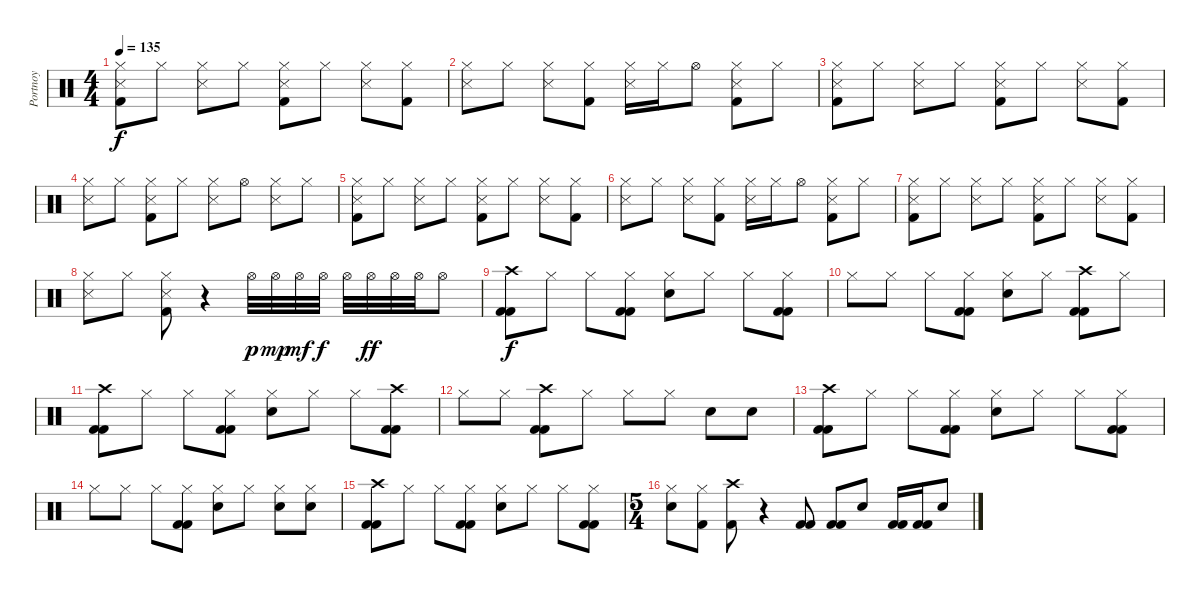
\track ("Portnoy" "Portnoy") {instrument percussion}
\staff {score}
\articulation defaults
\ts (4 4)
\tempo 135
\clef neutral
\ks c
("Kick (hit) 2" "Snare (side stick) 3" "Hi-Hat (closed)").8{dy f} "Hi-Hat (closed)".8 ("Snare (side stick) 3" "Hi-Hat (closed)").8 "Hi-Hat (closed)".8 ("Kick (hit) 2" "Snare (side stick) 3" "Hi-Hat (closed)").8 "Hi-Hat (closed)".8 ("Snare (side stick) 3" "Hi-Hat (closed)").8 ("Kick (hit) 2" "Hi-Hat (closed)").8 |
("Snare (side stick) 3" "Hi-Hat (closed)").8 "Hi-Hat (closed)".8 ("Snare (side stick) 3" "Hi-Hat (closed)").8 ("Kick (hit) 2" "Hi-Hat (closed)").8 ("Snare (side stick) 3" "Hi-Hat (closed)").16 "Hi-Hat (closed)".16 "Hi-Hat (open)".8 ("Kick (hit) 2" "Snare (side stick) 3" "Hi-Hat (closed)").8 "Hi-Hat (closed)".8 |
("Kick (hit) 2" "Snare (side stick) 3" "Hi-Hat (closed)").8 "Hi-Hat (closed)".8 ("Snare (side stick) 3" "Hi-Hat (closed)").8 "Hi-Hat (closed)".8 ("Kick (hit) 2" "Snare (side stick) 3" "Hi-Hat (closed)").8 "Hi-Hat (closed)".8 ("Snare (side stick) 3" "Hi-Hat (closed)").8 ("Kick (hit) 2" "Hi-Hat (closed)").8 |
("Snare (side stick) 3" "Hi-Hat (closed)").8 "Hi-Hat (closed)".8 ("Kick (hit) 2" "Snare (side stick) 3" "Hi-Hat (closed)").8 "Hi-Hat (closed)".8 ("Snare (side stick) 3" "Hi-Hat (closed)").8 "Hi-Hat (open)".8 ("Snare (side stick) 3" "Hi-Hat (closed)").8 "Hi-Hat (closed)".8 |
("Kick (hit) 2" "Snare (side stick) 3" "Hi-Hat (closed)").8 "Hi-Hat (closed)".8 ("Snare (side stick) 3" "Hi-Hat (closed)").8 "Hi-Hat (closed)".8 ("Kick (hit) 2" "Snare (side stick) 3" "Hi-Hat (closed)").8 "Hi-Hat (closed)".8 ("Snare (side stick) 3" "Hi-Hat (closed)").8 ("Kick (hit) 2" "Hi-Hat (closed)").8 |
("Snare (side stick) 3" "Hi-Hat (closed)").8 "Hi-Hat (closed)".8 ("Snare (side stick) 3" "Hi-Hat (closed)").8 ("Kick (hit) 2" "Hi-Hat (closed)").8 ("Snare (side stick) 3" "Hi-Hat (closed)").16 "Hi-Hat (closed)".16 "Hi-Hat (open)".8 ("Kick (hit) 2" "Snare (side stick) 3" "Hi-Hat (closed)").8 "Hi-Hat (closed)".8 |
("Kick (hit) 2" "Snare (side stick) 3" "Hi-Hat (closed)").8 "Hi-Hat (closed)".8 ("Snare (side stick) 3" "Hi-Hat (closed)").8 "Hi-Hat (closed)".8 ("Kick (hit) 2" "Snare (side stick) 3" "Hi-Hat (closed)").8 "Hi-Hat (closed)".8 ("Snare (side stick) 3" "Hi-Hat (closed)").8 ("Kick (hit) 2" "Hi-Hat (closed)").8 |
("Snare (side stick) 3" "Hi-Hat (closed)").8 "Hi-Hat (closed)".8 ("Kick (hit) 2" "Snare (side stick) 3" "Hi-Hat (closed)").8 r.4 "Hi-Hat (open)".32{dy p} "Hi-Hat (open)".32{dy mp} "Hi-Hat (open)".32{dy mf} "Hi-Hat (open)".32{dy f} "Hi-Hat (open)".32 "Hi-Hat (open)".32{dy ff} "Hi-Hat (open)".32 "Hi-Hat (open)".32 "Hi-Hat (open)".8 |
("Kick (hit) 2" "Kick (hit) 2" "Crash high (hit)").8{dy f} "Hi-Hat (closed)".8 "Hi-Hat (closed)".8 ("Kick (hit) 2" "Kick (hit) 2" "Hi-Hat (closed)").8 ("Electric Snare (hit)" "Hi-Hat (closed)").8 "Hi-Hat (closed)".8 "Hi-Hat (closed)".8 ("Kick (hit) 2" "Kick (hit) 2" "Hi-Hat (closed)").8 |
"Hi-Hat (closed)".8 "Hi-Hat (closed)".8 "Hi-Hat (closed)".8 ("Kick (hit) 2" "Kick (hit) 2" "Hi-Hat (closed)").8 ("Electric Snare (hit)" "Hi-Hat (closed)").8 "Hi-Hat (closed)".8 ("Kick (hit) 2" "Kick (hit) 2" "Crash high (hit)").8 "Hi-Hat (closed)".8 |
("Kick (hit) 2" "Kick (hit) 2" "Crash high (hit)").8 "Hi-Hat (closed)".8 "Hi-Hat (closed)".8 ("Kick (hit) 2" "Kick (hit) 2" "Hi-Hat (closed)").8 ("Electric Snare (hit)" "Hi-Hat (closed)").8 "Hi-Hat (closed)".8 "Hi-Hat (closed)".8 ("Kick (hit) 2" "Kick (hit) 2" "Crash high (hit)").8 |
"Hi-Hat (closed)".8 "Hi-Hat (closed)".8 ("Kick (hit) 2" "Kick (hit) 2" "Crash high (hit)").8 "Hi-Hat (closed)".8 "Hi-Hat (closed)".8 "Hi-Hat (closed)".8 "Electric Snare (hit)".8 "Electric Snare (hit)".8 |
("Kick (hit) 2" "Kick (hit) 2" "Crash high (hit)").8 "Hi-Hat (closed)".8 "Hi-Hat (closed)".8 ("Kick (hit) 2" "Kick (hit) 2" "Hi-Hat (closed)").8 ("Electric Snare (hit)" "Hi-Hat (closed)").8 "Hi-Hat (closed)".8 "Hi-Hat (closed)".8 ("Kick (hit) 2" "Kick (hit) 2" "Hi-Hat (closed)").8 |
"Hi-Hat (closed)".8 "Hi-Hat (closed)".8 "Hi-Hat (closed)".8 ("Kick (hit) 2" "Kick (hit) 2" "Hi-Hat (closed)").8 ("Electric Snare (hit)" "Hi-Hat (closed)").8 "Hi-Hat (closed)".8 ("Electric Snare (hit)" "Hi-Hat (closed)").8 ("Electric Snare (hit)" "Hi-Hat (closed)").8 |
("Kick (hit) 2" "Kick (hit) 2" "Crash high (hit)").8 "Hi-Hat (closed)".8 "Hi-Hat (closed)".8 ("Kick (hit) 2" "Kick (hit) 2" "Hi-Hat (closed)").8 ("Electric Snare (hit)" "Hi-Hat (closed)").8 "Hi-Hat (closed)".8 "Hi-Hat (closed)".8 ("Kick (hit) 2" "Kick (hit) 2" "Hi-Hat (closed)").8 |
\ts (5 4)
("Electric Snare (hit)" "Hi-Hat (closed)").8 ("Kick (hit) 2" "Hi-Hat (closed)").8 ("Kick (hit) 2" "Crash high (hit)").8 r.4 ("Kick (hit) 2" "Kick (hit) 2").8 ("Kick (hit) 2" "Kick (hit) 2").8 "Electric Snare (hit)".8 ("Kick (hit) 2" "Kick (hit) 2").16 ("Kick (hit) 2" "Kick (hit) 2").16 "Electric Snare (hit)".8
